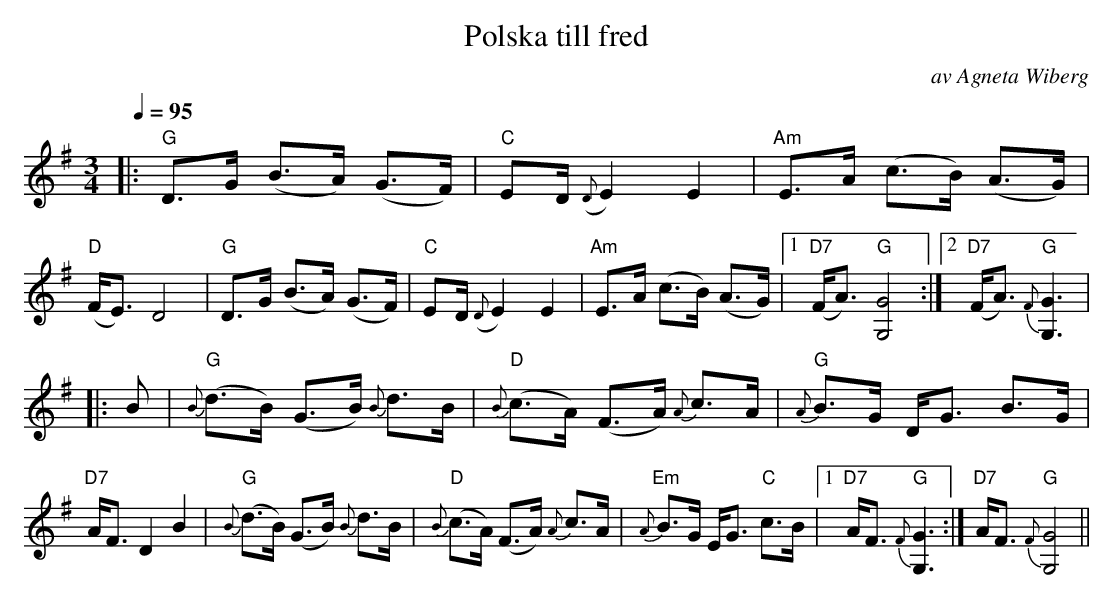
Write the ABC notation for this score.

X:1
T:Polska till fred
C:av Agneta Wiberg
M:3/4
L:1/16
Q:1/4=95
K:G
|: "G"D3G (B3A) (G3F)| "C"E2D ({D}E4) E4 | "Am"E3A (c3B) (A3G)| ("D"FE3) D8\
|  "G"D3G (B3A) (G3F)| "C"E2D ({D}E4) E4 | "Am"E3A (c3B) (A3G)\
|1 ("D7"FA3) "G"[G,8G8] :|2 "D7"(FA3) "G"{F}[G,6G6]|
|:  B2|"G"{B}(d3B) (G3B) {B}d3B| "D"{B}(c3A) (F3A) {A}c3A \
|  "G"{A}B3G DG3 B3G | "D7"AF3 D4 B4 \
|  "G"{B}(d3B) (G3B) {B}d3B| "D"{B}(c3A) (F3A) {A}c3A \
|  "Em"{A}B3G EG3 "C"c3B \
|1 "D7"AF3 "G"{F}[G,6G6] :| "D7"AF3 "G"{F}[G,8G8] ||
